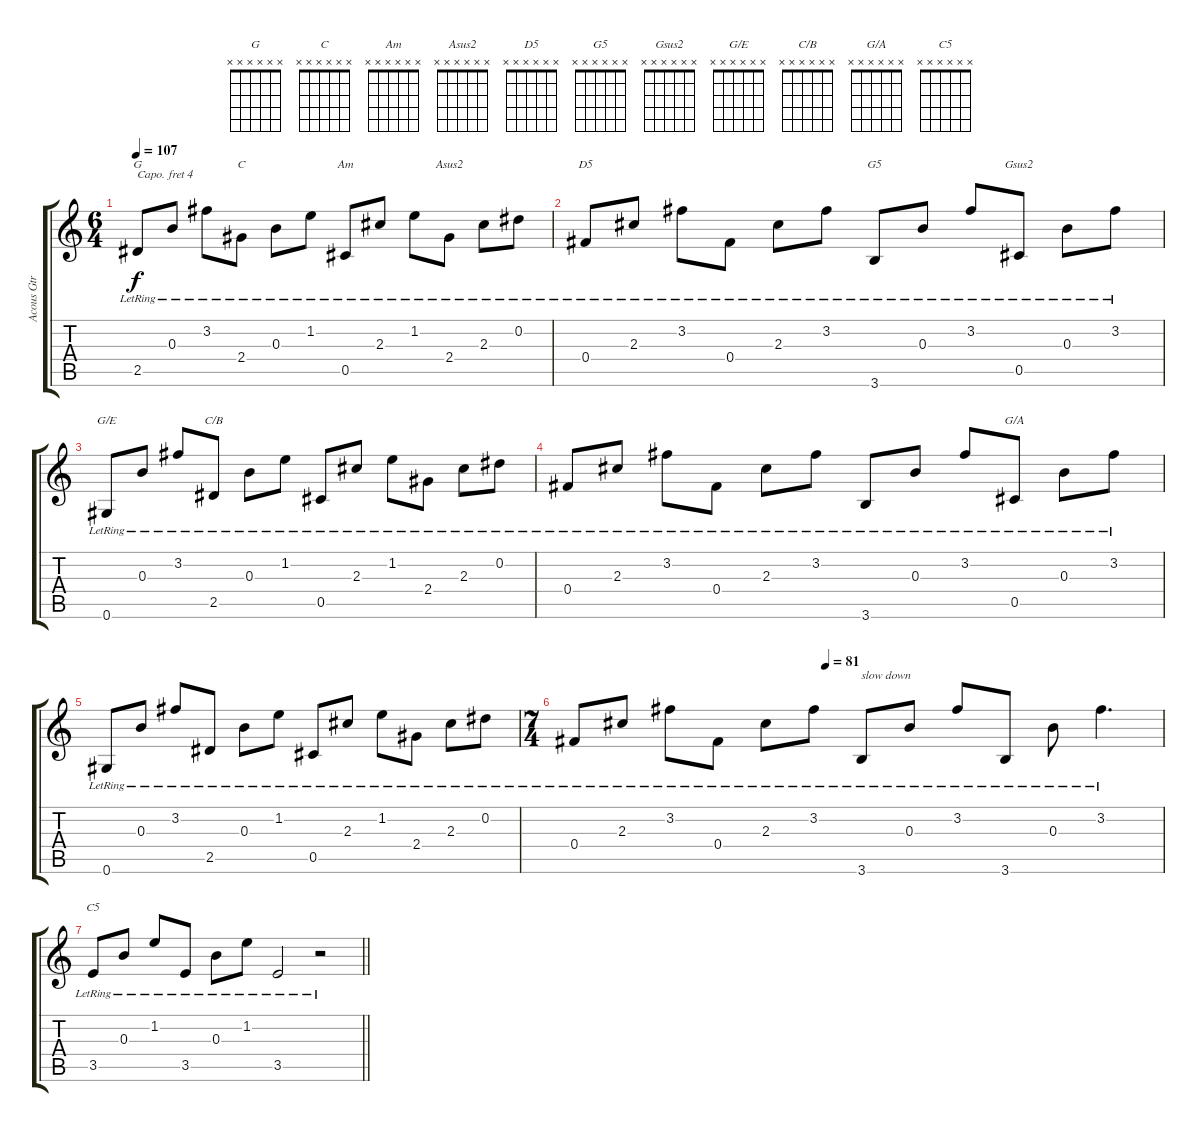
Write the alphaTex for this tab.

\track ("Acous Gtr" "Acous Gtr") {instrument acousticguitarsteel}
\staff {score tabs}
\capo 4
\tuning (E4 B3 G3 D3 A2 E2) {hide}
\chord ("G" x x x x x x)
\chord ("C" x x x x x x)
\chord ("Am" x x x x x x)
\chord ("Asus2" x x x x x x)
\chord ("D5" x x x x x x)
\chord ("G5" x x x x x x)
\chord ("Gsus2" x x x x x x)
\chord ("G/E" x x x x x x)
\chord ("C/B" x x x x x x)
\chord ("G/A" x x x x x x)
\chord ("C5" x x x x x x)
\ts (6 4)
\tempo 107
\clef g2
\ks c
2.5{lr}.8{ch "G" dy f} 0.3{lr}.8 3.2{lr}.8 2.4{lr}.8{ch "C"} 0.3{lr}.8 1.2{lr}.8 0.5{lr}.8{ch "Am"} 2.3{lr}.8 1.2{lr}.8 2.4{lr}.8{ch "Asus2"} 2.3{lr}.8 0.2{lr}.8 |
0.4{lr}.8{ch "D5"} 2.3{lr}.8 3.2{lr}.8 0.4{lr}.8 2.3{lr}.8 3.2{lr}.8 3.6{lr}.8{ch "G5"} 0.3{lr}.8 3.2{lr}.8 0.5{lr}.8{ch "Gsus2"} 0.3{lr}.8 3.2{lr}.8 |
0.6{lr}.8{ch "G/E"} 0.3{lr}.8 3.2{lr}.8 2.5{lr}.8{ch "C/B"} 0.3{lr}.8 1.2{lr}.8 0.5{lr}.8 2.3{lr}.8 1.2{lr}.8 2.4{lr}.8 2.3{lr}.8 0.2{lr}.8 |
0.4{lr}.8 2.3{lr}.8 3.2{lr}.8 0.4{lr}.8 2.3{lr}.8 3.2{lr}.8 3.6{lr}.8 0.3{lr}.8 3.2{lr}.8 0.5{lr}.8{ch "G/A"} 0.3{lr}.8 3.2{lr}.8 |
0.6{lr}.8 0.3{lr}.8 3.2{lr}.8 2.5{lr}.8 0.3{lr}.8 1.2{lr}.8 0.5{lr}.8 2.3{lr}.8 1.2{lr}.8 2.4{lr}.8 2.3{lr}.8 0.2{lr}.8 |
\ts (7 4)
\tempo (81 0.42857142857142855)
0.4{lr}.8 2.3{lr}.8 3.2{lr}.8 0.4{lr}.8 2.3{lr}.8 3.2{lr}.8 3.6{lr}.8{txt "slow down"} 0.3{lr}.8 3.2{lr}.8 3.6{lr}.8 0.3{lr}.8 3.2{lr}.4{d} |
\barLineRight lightlight
3.5{lr}.8{ch "C5"} 0.3{lr}.8 1.2{lr}.8 3.5{lr}.8 0.3{lr}.8 1.2{lr}.8 3.5{lr}.2 r.2
